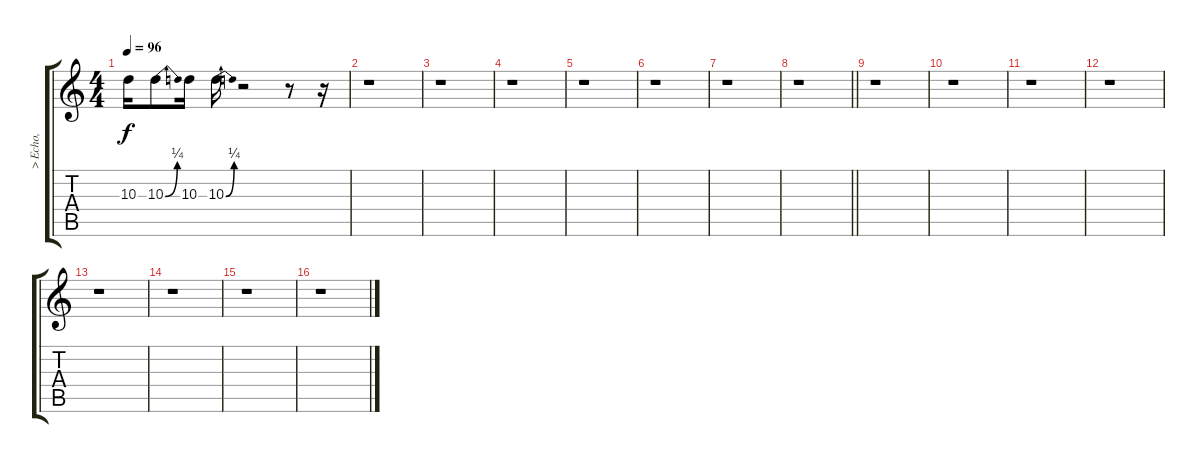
\track ("  > Echo, 1.5b" "  > Echo, ") {instrument overdrivenguitar}
\staff {score tabs}
\tuning (Db4 Ab3 E3 B2 Gb2 B1) {hide}
\ts (4 4)
\tempo 96
\clef g2
\ks c
10.3.16{dy f} 10.3{be (bend 0 0 60 1)}.8 10.3.16 10.3{be (bend 0 0 60 1)}.16 r.2 r.8 r.16 |
r.1 |
r.1 |
r.1 |
r.1 |
r.1 |
r.1 |
\barLineRight lightlight
r.1 |
r.1 |
r.1 |
r.1 |
r.1 |
r.1 |
r.1 |
r.1 |
r.1
